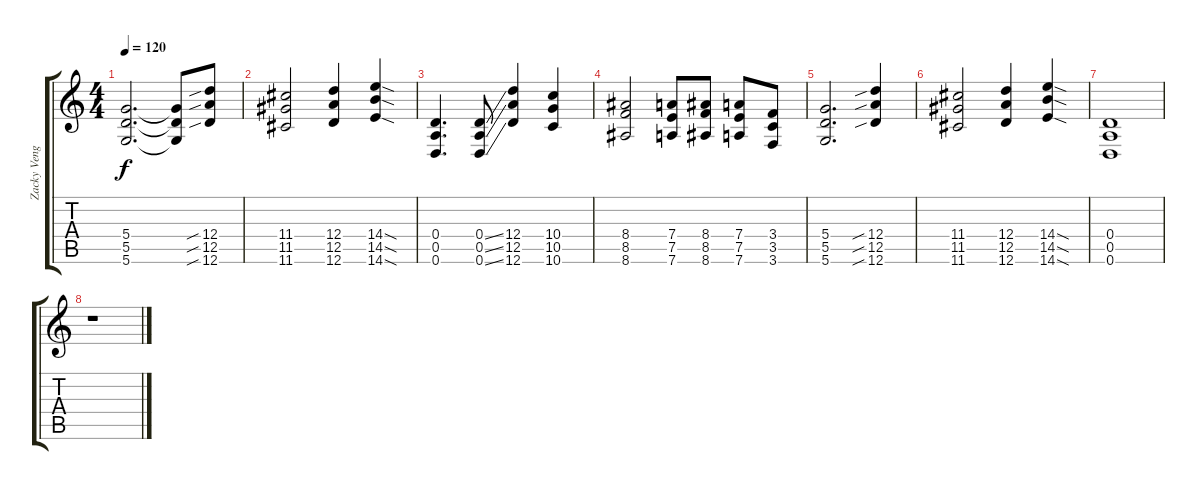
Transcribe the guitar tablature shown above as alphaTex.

\track ("Zacky Vengance" "Zacky Veng") {instrument distortionguitar}
\staff {score tabs}
\tuning (E4 B3 G3 D3 A2 D2) {hide}
\ts (4 4)
\tempo 120
\clef g2
\ks c
(5.4 5.5 5.6).2{d dy f} (5.4{t} 5.5{t} 5.6{t}).8 (12.4{sib} 12.5{sib} 12.6{sib}).8 |
(11.4 11.5 11.6).2 (12.4 12.5 12.6).4 (14.4{sod} 14.5{sod} 14.6{sod}).4 |
(0.4 0.5 0.6).4{d} (0.4{ss} 0.5{ss} 0.6{ss}).8 (12.4 12.5 12.6).4 (10.4 10.5 10.6).4 |
(8.4 8.5 8.6).2 (7.4 7.5 7.6).8 (8.4 8.5 8.6).8 (7.4 7.5 7.6).8 (3.4 3.5 3.6).8 |
(5.4 5.5 5.6).2{d} (12.4{sib} 12.5{sib} 12.6{sib}).4 |
(11.4 11.5 11.6).2 (12.4 12.5 12.6).4 (14.4{sod} 14.5{sod} 14.6{sod}).4 |
(0.4 0.5 0.6).1 |
r.1
